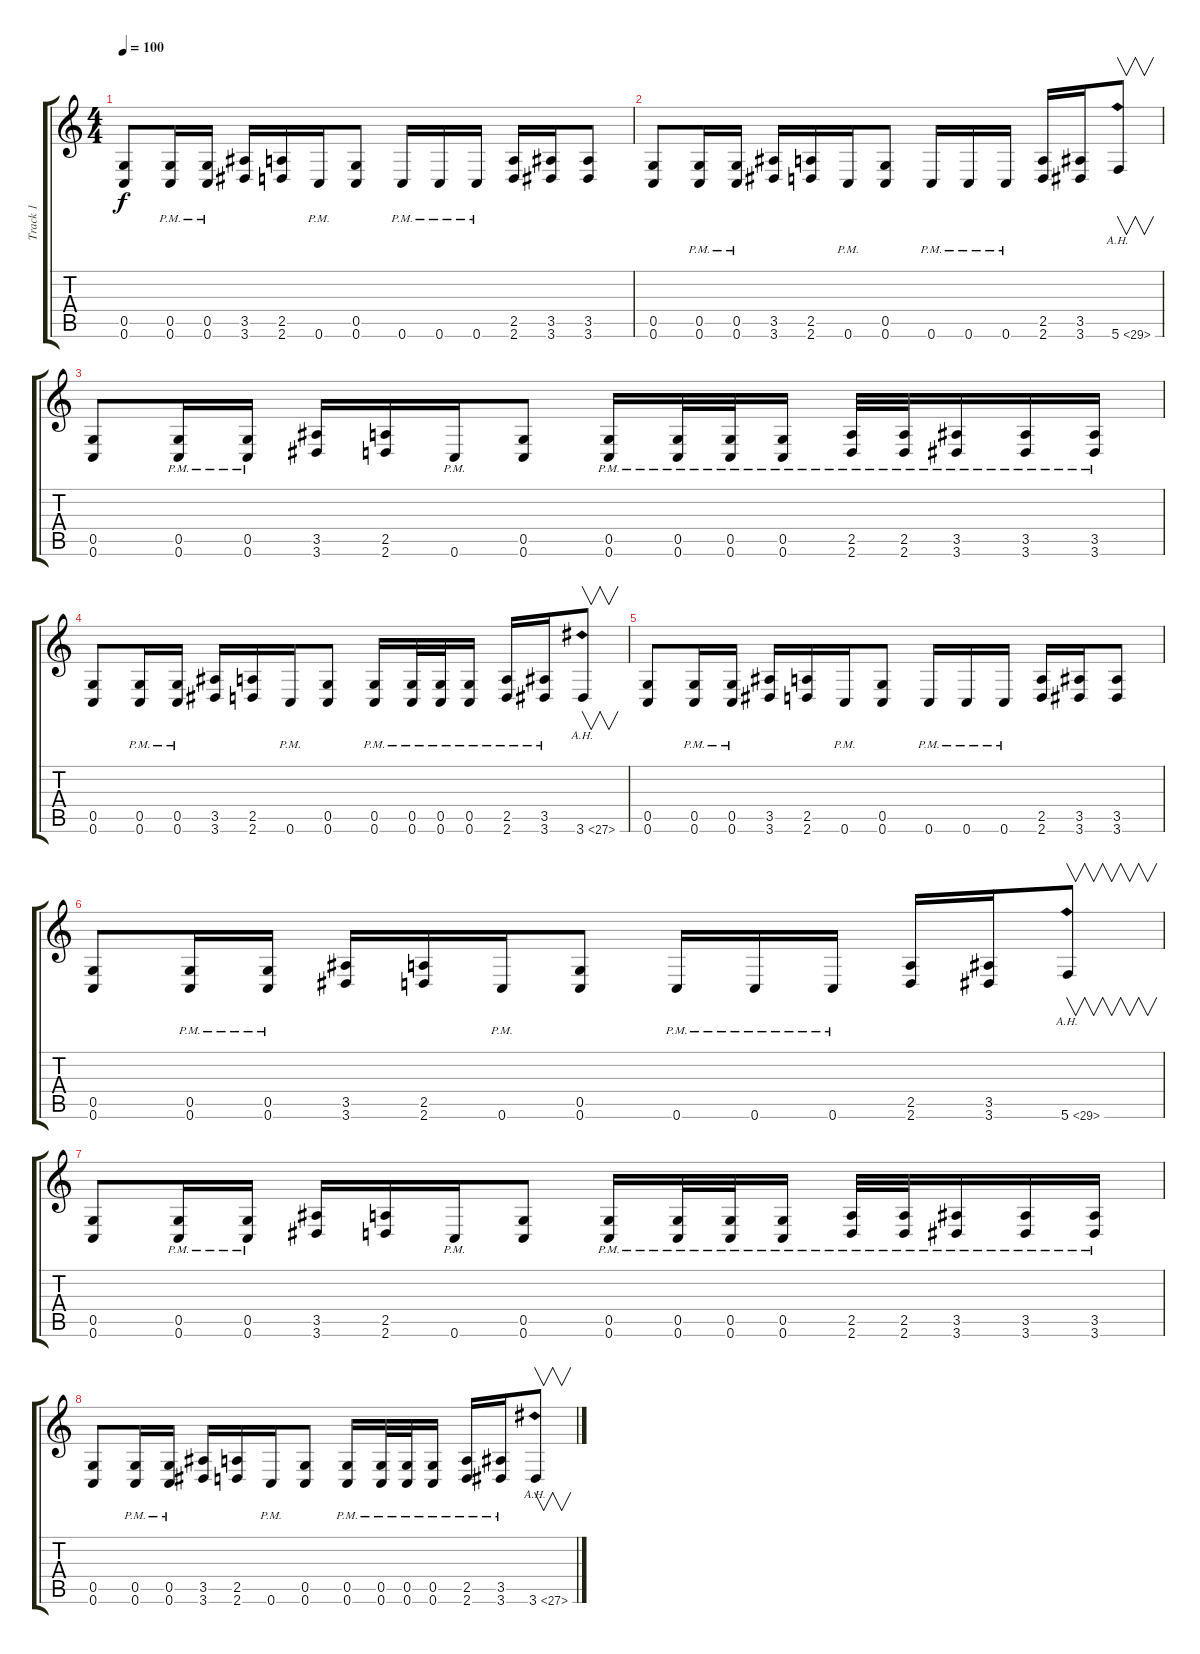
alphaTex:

\track ("Track 1" "Track 1") {instrument acousticguitarsteel}
\staff {score tabs}
\tuning (D4 A3 F3 C3 G2 C2) {hide}
\ts (4 4)
\tempo 100
\clef g2
\ks c
(0.5 0.6).8{dy f} (0.5{pm} 0.6{pm}).16 (0.5{pm} 0.6{pm}).16 (3.5 3.6).16 (2.5 2.6).16 0.6{pm}.16 (0.5 0.6).8 0.6{pm}.16 0.6{pm}.16 0.6{pm}.16 (2.5 2.6).16 (3.5 3.6).16 (3.5 3.6).8 |
(0.5 0.6).8 (0.5{pm} 0.6{pm}).16 (0.5{pm} 0.6{pm}).16 (3.5 3.6).16 (2.5 2.6).16 0.6{pm}.16 (0.5 0.6).8 0.6{pm}.16 0.6{pm}.16 0.6{pm}.16 (2.5 2.6).16 (3.5 3.6).16 5.6{ah 24}.8{v} |
(0.5 0.6).8 (0.5{pm} 0.6{pm}).16 (0.5{pm} 0.6{pm}).16 (3.5 3.6).16 (2.5 2.6).16 0.6{pm}.16 (0.5 0.6).8 (0.5{pm} 0.6{pm}).16 (0.5{pm} 0.6{pm}).32 (0.5{pm} 0.6{pm}).32 (0.5{pm} 0.6{pm}).16 (2.5{pm} 2.6{pm}).32 (2.5{pm} 2.6{pm}).32 (3.5{pm} 3.6{pm}).16 (3.5{pm} 3.6{pm}).16 (3.5{pm} 3.6{pm}).16 |
(0.5 0.6).8 (0.5{pm} 0.6{pm}).16 (0.5{pm} 0.6{pm}).16 (3.5 3.6).16 (2.5 2.6).16 0.6{pm}.16 (0.5 0.6).8 (0.5{pm} 0.6{pm}).16 (0.5{pm} 0.6{pm}).32 (0.5{pm} 0.6{pm}).32 (0.5{pm} 0.6{pm}).16 (2.5{pm} 2.6{pm}).16 (3.5{pm} 3.6{pm}).16 3.6{ah 24}.8{v} |
(0.5 0.6).8 (0.5{pm} 0.6{pm}).16 (0.5{pm} 0.6{pm}).16 (3.5 3.6).16 (2.5 2.6).16 0.6{pm}.16 (0.5 0.6).8 0.6{pm}.16 0.6{pm}.16 0.6{pm}.16 (2.5 2.6).16 (3.5 3.6).16 (3.5 3.6).8 |
(0.5 0.6).8 (0.5{pm} 0.6{pm}).16 (0.5{pm} 0.6{pm}).16 (3.5 3.6).16 (2.5 2.6).16 0.6{pm}.16 (0.5 0.6).8 0.6{pm}.16 0.6{pm}.16 0.6{pm}.16 (2.5 2.6).16 (3.5 3.6).16 5.6{ah 24}.8{v} |
(0.5 0.6).8 (0.5{pm} 0.6{pm}).16 (0.5{pm} 0.6{pm}).16 (3.5 3.6).16 (2.5 2.6).16 0.6{pm}.16 (0.5 0.6).8 (0.5{pm} 0.6{pm}).16 (0.5{pm} 0.6{pm}).32 (0.5{pm} 0.6{pm}).32 (0.5{pm} 0.6{pm}).16 (2.5{pm} 2.6{pm}).32 (2.5{pm} 2.6{pm}).32 (3.5{pm} 3.6{pm}).16 (3.5{pm} 3.6{pm}).16 (3.5{pm} 3.6{pm}).16 |
(0.5 0.6).8 (0.5{pm} 0.6{pm}).16 (0.5{pm} 0.6{pm}).16 (3.5 3.6).16 (2.5 2.6).16 0.6{pm}.16 (0.5 0.6).8 (0.5{pm} 0.6{pm}).16 (0.5{pm} 0.6{pm}).32 (0.5{pm} 0.6{pm}).32 (0.5{pm} 0.6{pm}).16 (2.5{pm} 2.6{pm}).16 (3.5{pm} 3.6{pm}).16 3.6{ah 24}.8{v}
